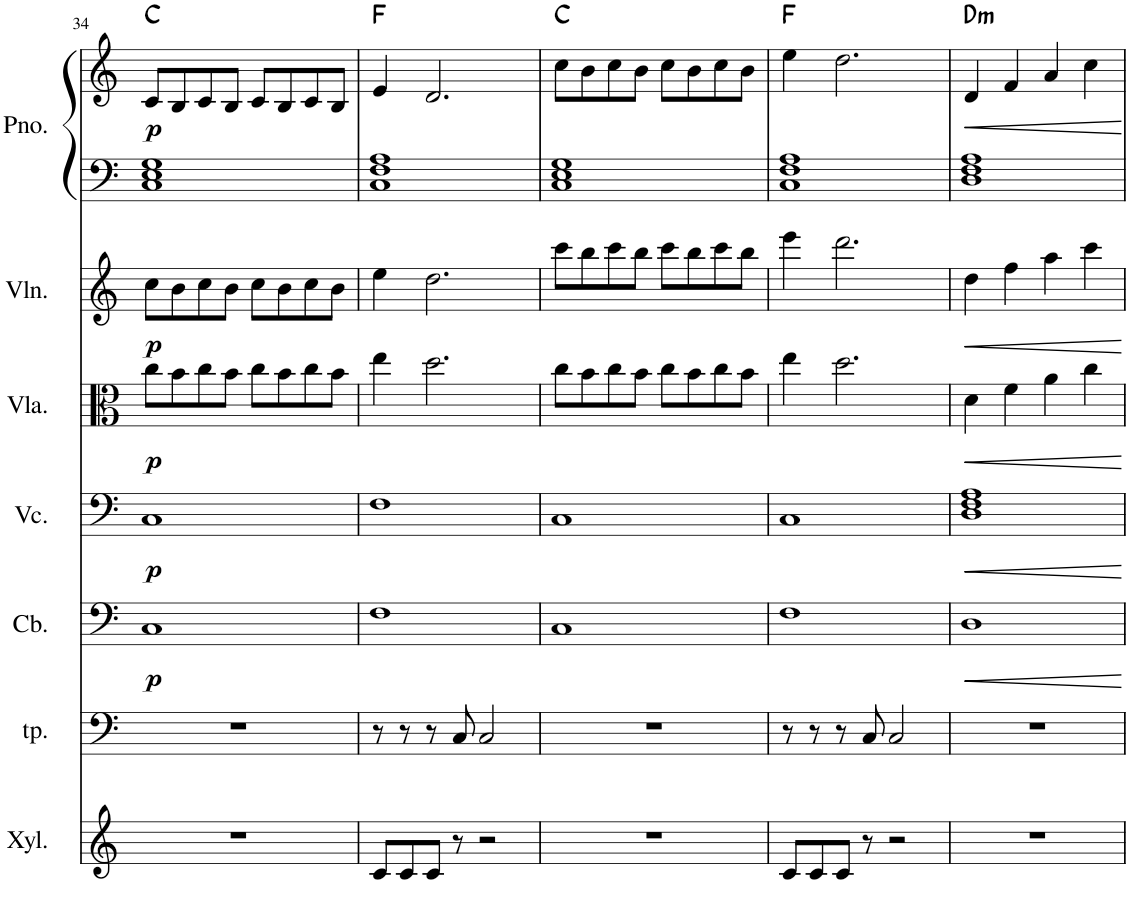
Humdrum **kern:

**kern	**kern	**kern	**dynam	**kern	**dynam	**kern	**dynam	**kern	**dynam	**kern	**kern	**dynam	**harte
*part7	*part6	*part5	*part5	*part4	*part4	*part3	*part3	*part2	*part2	*part1	*part1	*part1	*part1
*staff8	*staff7	*staff6	*staff6	*staff5	*staff5	*staff4	*staff4	*staff3	*staff3	*staff2	*staff1	*staff1/2	*
*I"Xylofón	*I"Tympany	*I"Kontrabas	*	*I"Violončelo	*	*I"Viola	*	*I"Husle	*	*I"Piano	*	*	*
*I'Xyl.	*I'tp.	*	*	*	*	*I'Vla.	*	*	*	*I'Pno.	*	*	*
!!LO:PB:g=z
*clefG2	*clefF4	*clefF4	*	*clefF4	*	*clefC3	*	*clefG2	*	*clefF4	*clefG2	*	*
*Trd-7c-12	*	*Trd7c12	*	*	*	*	*	*	*	*	*	*	*
*k[]	*k[]	*k[]	*	*k[]	*	*k[]	*	*k[]	*	*k[]	*k[]	*	*
*M4/4	*M4/4	*M4/4	*	*M4/4	*	*M4/4	*	*M4/4	*	*M4/4	*M4/4	*	*
=34	=34	=34	=34	=34	=34	=34	=34	=34	=34	=34	=34	=34	=34
!	!	!	!LO:DY:b	!	!LO:DY:b	!	!LO:DY:b	!	!LO:DY:b	!	!	!LO:DY:b	!
1r	1r	1C	p	1C	p	8cc\L	p	8cc\L	p	1C 1E 1G	8c/L	p	C:maj
.	.	.	.	.	.	8b\	.	8b\	.	.	8B/	.	.
.	.	.	.	.	.	8cc\	.	8cc\	.	.	8c/	.	.
.	.	.	.	.	.	8b\J	.	8b\J	.	.	8B/J	.	.
.	.	.	.	.	.	8cc\L	.	8cc\L	.	.	8c/L	.	.
.	.	.	.	.	.	8b\	.	8b\	.	.	8B/	.	.
.	.	.	.	.	.	8cc\	.	8cc\	.	.	8c/	.	.
.	.	.	.	.	.	8b\J	.	8b\J	.	.	8B/J	.	.
=35	=35	=35	=35	=35	=35	=35	=35	=35	=35	=35	=35	=35	=35
8c/L	8r	1F	.	1F	.	4ee\	.	4ee\	.	1C 1F 1A	4e/	.	F:maj
8c/	8r	.	.	.	.	.	.	.	.	.	.	.	.
8c/J	8r	.	.	.	.	2.dd\	.	2.dd\	.	.	2.d/	.	.
8r	8C/	.	.	.	.	.	.	.	.	.	.	.	.
2r	2C/	.	.	.	.	.	.	.	.	.	.	.	.
=36	=36	=36	=36	=36	=36	=36	=36	=36	=36	=36	=36	=36	=36
1r	1r	1C	.	1C	.	8cc\L	.	8ccc\L	.	1C 1E 1G	8cc\L	.	C:maj
.	.	.	.	.	.	8b\	.	8bb\	.	.	8b\	.	.
.	.	.	.	.	.	8cc\	.	8ccc\	.	.	8cc\	.	.
.	.	.	.	.	.	8b\J	.	8bb\J	.	.	8b\J	.	.
.	.	.	.	.	.	8cc\L	.	8ccc\L	.	.	8cc\L	.	.
.	.	.	.	.	.	8b\	.	8bb\	.	.	8b\	.	.
.	.	.	.	.	.	8cc\	.	8ccc\	.	.	8cc\	.	.
.	.	.	.	.	.	8b\J	.	8bb\J	.	.	8b\J	.	.
=37	=37	=37	=37	=37	=37	=37	=37	=37	=37	=37	=37	=37	=37
8c/L	8r	1F	.	1C	.	4ee\	.	4eee\	.	1C 1F 1A	4ee\	.	F:maj
8c/	8r	.	.	.	.	.	.	.	.	.	.	.	.
8c/J	8r	.	.	.	.	2.dd\	.	2.ddd\	.	.	2.dd\	.	.
8r	8C/	.	.	.	.	.	.	.	.	.	.	.	.
2r	2C/	.	.	.	.	.	.	.	.	.	.	.	.
=38	=38	=38	=38	=38	=38	=38	=38	=38	=38	=38	=38	=38	=38
!	!	!	!	!	!	!	!	!	!	!	!	!	!LO:H:kt=m
1r	1r	1D	.	1D 1F 1A	.	4d\	.	4dd\	.	1D 1F 1A	4d/	.	D:min
.	.	.	.	.	.	4f\	.	4ff\	.	.	4f/	.	.
.	.	.	.	.	.	4a\	.	4aa\	.	.	4a/	.	.
.	.	.	.	.	.	4cc\	.	4ccc\	.	.	4cc\	.	.
=	=	=	=	=	=	=	=	=	=	=	=	=	=
*-	*-	*-	*-	*-	*-	*-	*-	*-	*-	*-	*-	*-	*-
